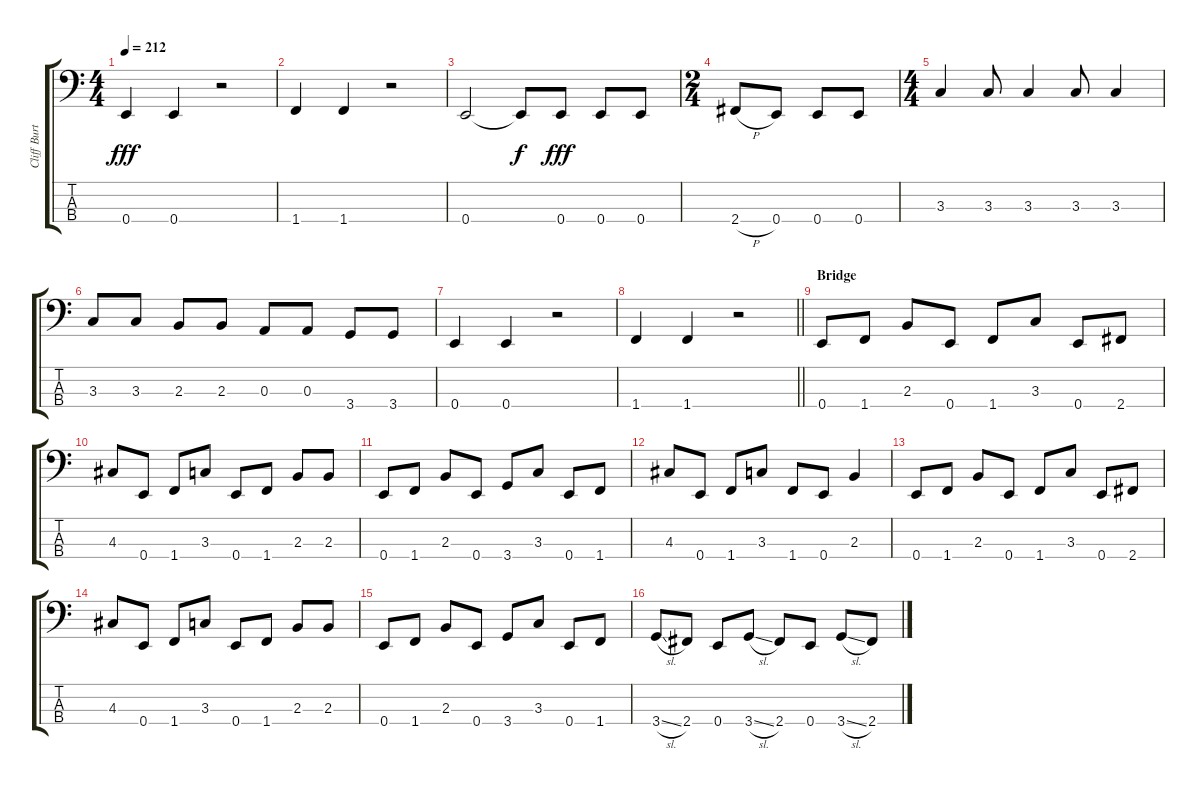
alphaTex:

\track ("Cliff Burton" "Cliff Burt") {instrument electricbassfinger}
\staff {score tabs}
\tuning (G2 D2 A1 E1) {hide}
\ts (4 4)
\tempo 212
\clef f4
\ks c
0.4.4{dy fff} 0.4.4 r.2 |
1.4.4 1.4.4 r.2 |
0.4.2 0.4{t}.8{dy f} 0.4.8{dy fff} 0.4.8 0.4.8 |
\ts (2 4)
2.4{h}.8 0.4.8 0.4.8 0.4.8 |
\ts (4 4)
3.3.4 3.3.8 3.3.4 3.3.8 3.3.4 |
3.3.8 3.3.8 2.3.8 2.3.8 0.3.8 0.3.8 3.4.8 3.4.8 |
0.4.4 0.4.4 r.2 |
\barLineRight lightlight
1.4.4 1.4.4 r.2 |
\section ("" "Bridge")
0.4.8 1.4.8 2.3.8 0.4.8 1.4.8 3.3.8 0.4.8 2.4.8 |
4.3.8 0.4.8 1.4.8 3.3.8 0.4.8 1.4.8 2.3.8 2.3.8 |
0.4.8 1.4.8 2.3.8 0.4.8 3.4.8 3.3.8 0.4.8 1.4.8 |
4.3.8 0.4.8 1.4.8 3.3.8 1.4.8 0.4.8 2.3.4 |
0.4.8 1.4.8 2.3.8 0.4.8 1.4.8 3.3.8 0.4.8 2.4.8 |
4.3.8 0.4.8 1.4.8 3.3.8 0.4.8 1.4.8 2.3.8 2.3.8 |
0.4.8 1.4.8 2.3.8 0.4.8 3.4.8 3.3.8 0.4.8 1.4.8 |
3.4{sl}.8 2.4.8 0.4.8 3.4{sl}.8 2.4.8 0.4.8 3.4{sl}.8 2.4.8
